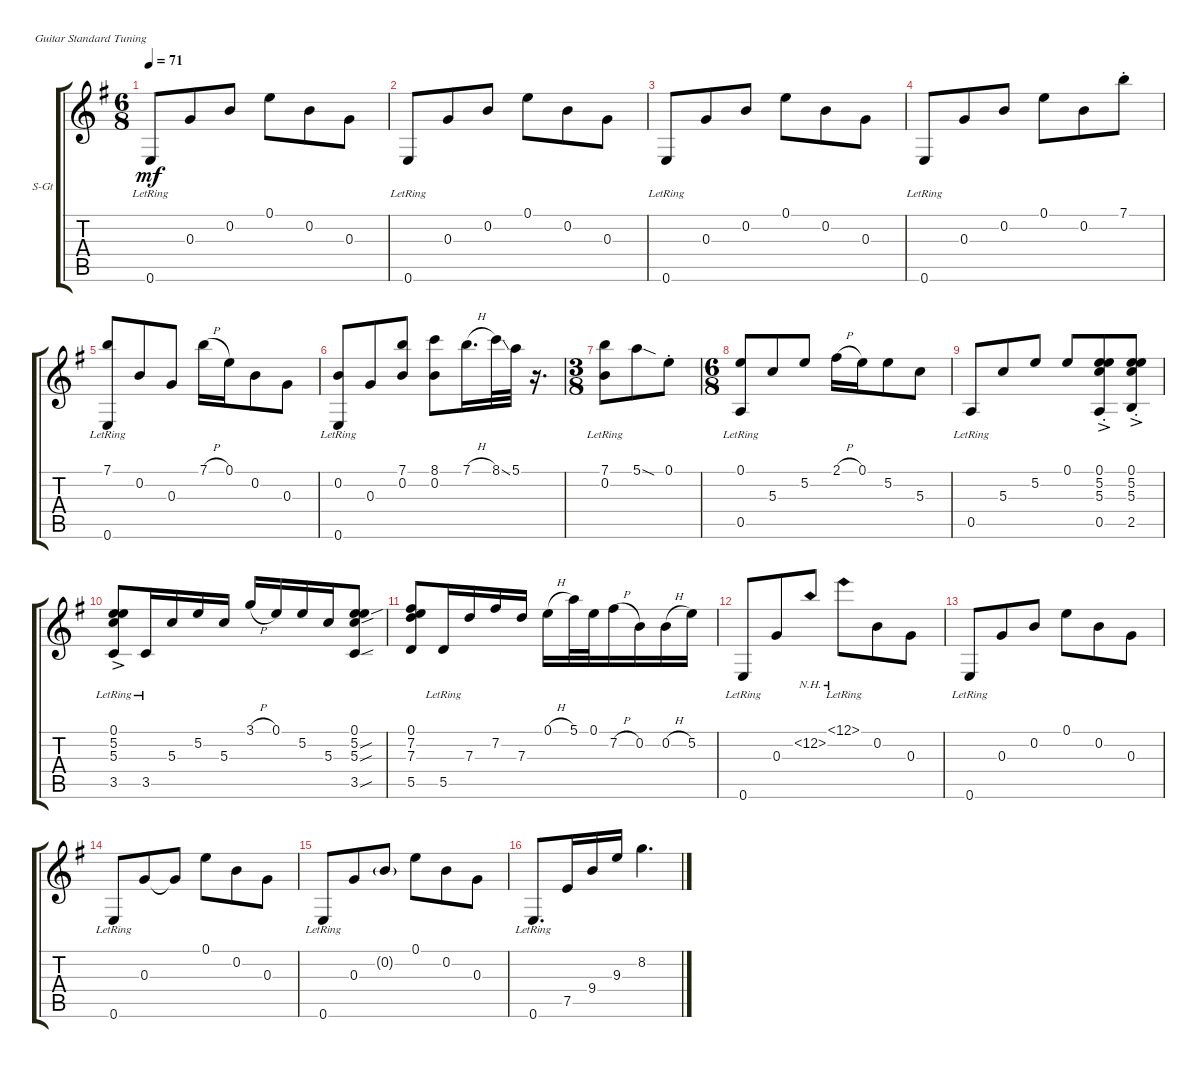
\defaultSystemsLayout 4
\bracketExtendMode groupsimilarinstruments
\firstSystemTrackNameOrientation horizontal
\otherSystemsTrackNameOrientation horizontal
\chordDiagramsInScore
\track ("Steel Guitar" "S-Gt") {instrument acousticguitarsteel}
\staff {score tabs}
\tuning (E4 B3 G3 D3 A2 E2)
\ts (6 8)
\tempo 71
\clef g2
\ks eminor
0.6{lr}.8{dy mf instrument acousticguitarsteel} 0.3.8 0.2.8 0.1.8 0.2.8 0.3.8 |
0.6{lr}.8 0.3.8 0.2.8 0.1.8 0.2.8 0.3.8 |
0.6{lr}.8 0.3.8 0.2.8 0.1.8 0.2.8 0.3.8 |
0.6{lr}.8 0.3.8 0.2.8 0.1.8 0.2.8 7.1{st}.8 |
(7.1 0.6{lr}).8 0.2.8 0.3.8 7.1{h}.16 0.1.16 0.2.8 0.3.8 |
(0.6{lr} 0.2).8 0.3.8 (7.1 0.2).8 (8.1 0.2).8 7.1{h}.16{d} 8.1{ss}.32 5.1.32 r.16{d} |
\ts (3 8)
(7.1 0.2{lr}).8 5.1{sod}.8 0.1{st}.8 |
\ts (6 8)
(0.5{lr} 0.1).8 5.3.8 5.2.8 2.1{h}.16 0.1.16 5.2.8 5.3.8 |
0.5{lr}.8 5.3.8 5.2.8 0.1.8 (0.1{ac st} 5.2{ac st} 5.3{ac st} 0.5{ac st}).8 (0.1{ac st} 5.2{ac st} 5.3{ac st} 2.5{ac st}).8 |
(0.1{ac} 5.2{ac} 5.3{ac} 3.5{ac lr}).8 3.5{lr}.16 5.3.16 5.2.16 5.3.16 3.1{h}.16 0.1.16 5.2.16 5.3.16 (0.1 5.2{sou} 5.3{sou} 3.5{sou}).8 |
(0.1 7.2 7.3 5.5).8 5.5{lr}.16 7.3.16 7.2.16 7.3.16 0.1{h}.16 5.1.32 0.1.32 7.2{h}.16 0.2.16 0.2{h}.16 5.2.16 |
0.6{lr}.8 0.3.8 12.2{nh}.8 12.1{nh lr}.8 0.2.8 0.3.8 |
0.6{lr}.8 0.3.8 0.2.8 0.1.8 0.2.8 0.3.8 |
0.6{lr}.8 0.3.8 0.3{t}.8 0.1.8 0.2.8 0.3.8 |
0.6{lr}.8 0.3.8 0.2{g}.8 0.1.8 0.2.8 0.3.8 |
0.6{lr}.8{d} 7.5.16 9.4.16 9.3.16 8.2.4{d}
